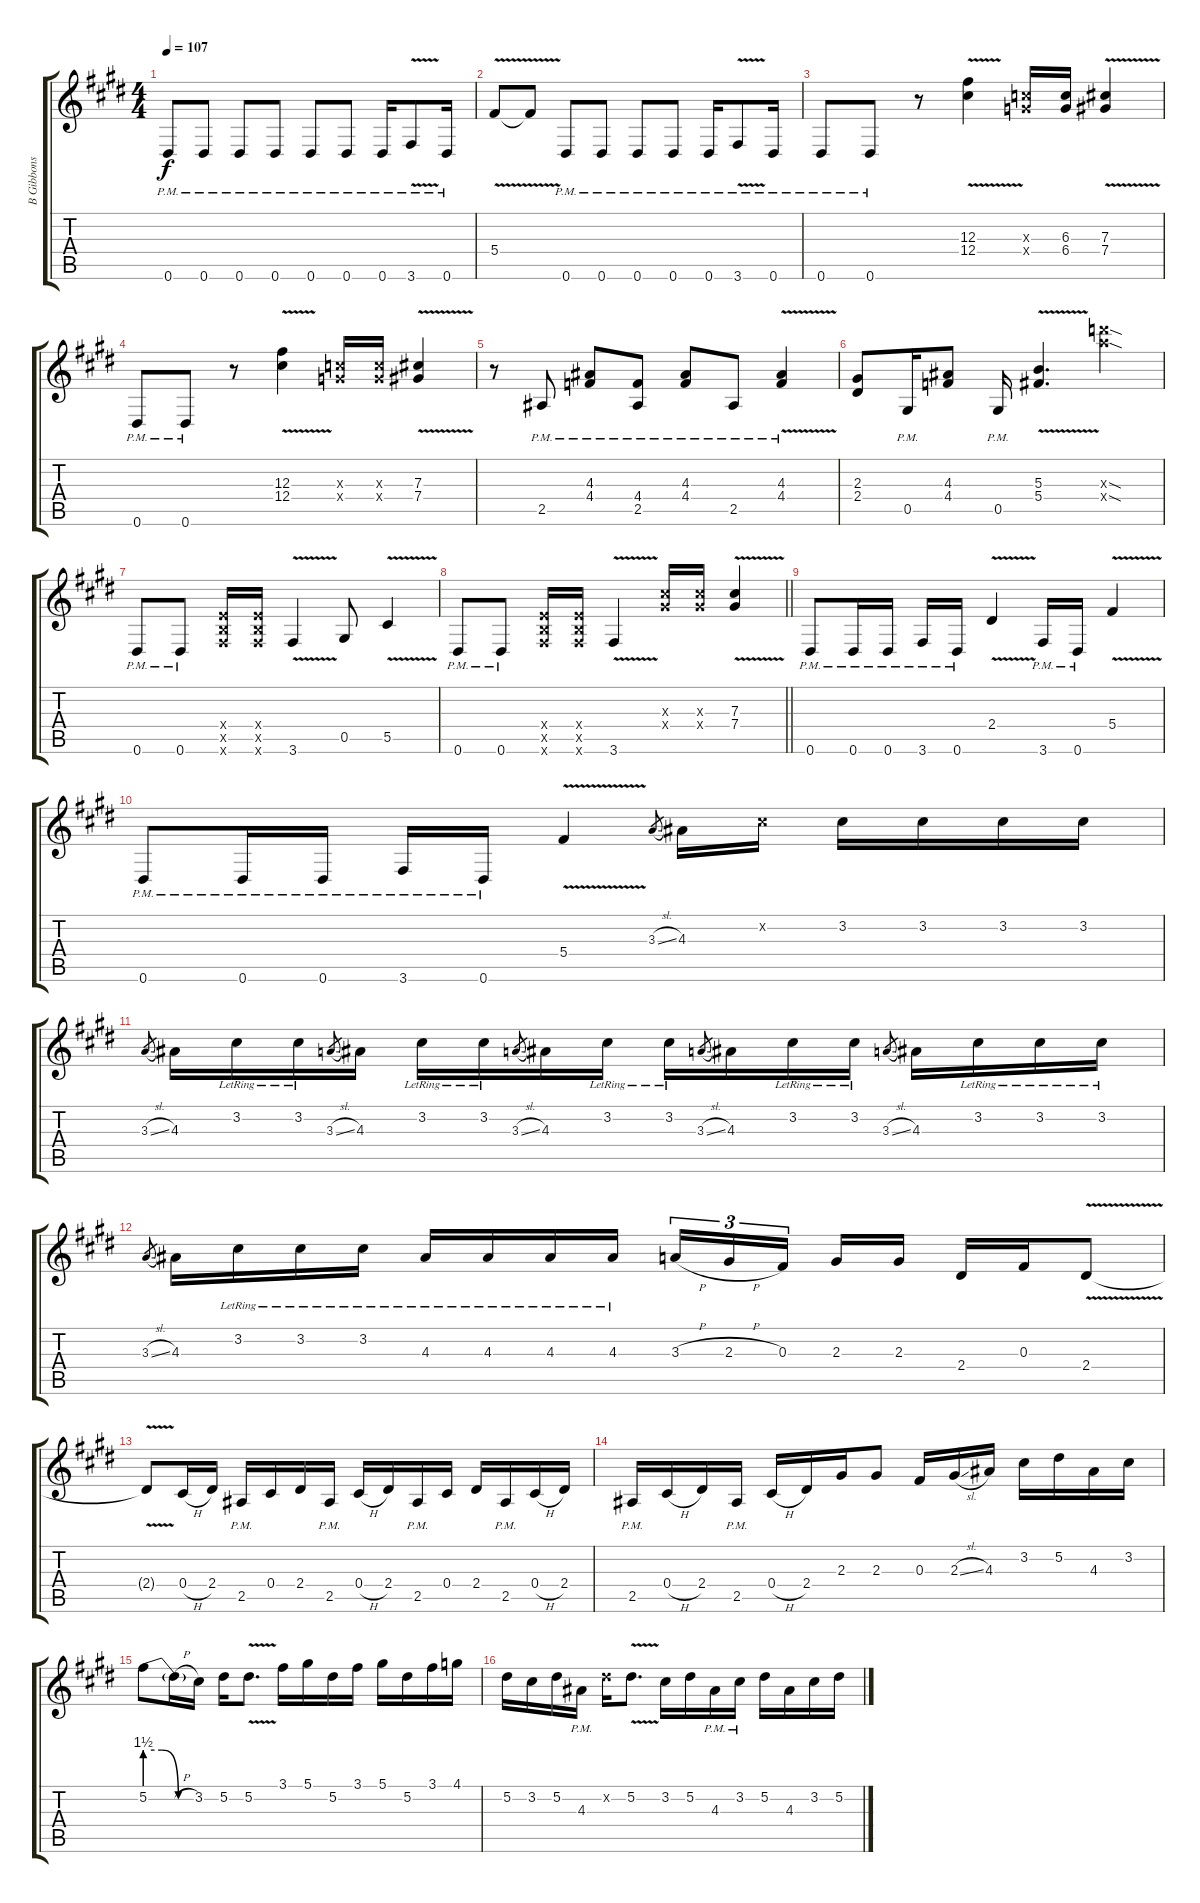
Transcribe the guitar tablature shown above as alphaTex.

\track ("B Gibbons" "B Gibbons") {instrument distortionguitar}
\staff {score tabs}
\tuning (Eb4 Bb3 Gb3 Db3 Ab2 Eb2) {hide}
\ts (4 4)
\tempo 107
\clef g2
\ks e
0.6{pm}.8{dy f} 0.6{pm}.8 0.6{pm}.8 0.6{pm}.8 0.6{pm}.8 0.6{pm}.8 0.6{pm}.16 3.6{v pm}.8 0.6{pm}.16 |
\ks c#minor
5.4{v}.8 5.4{v t}.8 0.6{pm}.8 0.6{pm}.8 0.6{pm}.8 0.6{pm}.8 0.6{pm}.16 3.6{v pm}.8 0.6{pm}.16 |
0.6{pm}.8 0.6{pm}.8 r.8 (12.3{v} 12.4{v}).4 (6.3{x} 6.4{x}).16 (6.3 6.4).16 (7.3{v} 7.4{v}).4 |
\ks e
0.6{pm}.8 0.6{pm}.8 r.8 (12.3{v} 12.4{v}).4 (6.3{x} 6.4{x}).16 (6.3{x} 6.4{x}).16 (7.3{v} 7.4{v}).4 |
\ks c#minor
r.8 2.5{pm}.8 (4.3{pm} 4.4{pm}).8 (4.4{pm} 2.5{pm}).8 (4.3{pm} 4.4{pm}).8 2.5{pm}.8 (4.3{v pm} 4.4{v pm}).4 |
(2.3 2.4).8 0.5{pm}.16 (4.3 4.4).8 0.5{pm}.16 (5.3{v} 5.4{v}).4{d} (20.3{sod x} 20.4{sod x}).4 |
\ks e
0.6{pm}.8 0.6{pm}.8 (3.4{x} 3.5{x} 3.6{x}).16 (3.4{x} 3.5{x} 3.6{x}).16 3.6{v}.4 0.5.8 5.5{v}.4 |
\barLineRight lightlight
\ks c#minor
0.6{pm}.8 0.6{pm}.8 (3.4{x} 3.5{x} 3.6{x}).16 (3.4{x} 3.5{x} 3.6{x}).16 3.6{v}.4 (7.3{x} 7.4{x}).16 (7.3{x} 7.4{x}).16 (7.3{v} 7.4{v}).4 |
\ks e
0.6{pm}.8 0.6{pm}.16 0.6{pm}.16 3.6{pm}.16 0.6{pm}.16 2.4{v}.4 3.6{pm}.16 0.6{pm}.16 5.4{v}.4 |
\ks c#minor
0.6{pm}.8 0.6{pm}.16 0.6{pm}.16 3.6{pm}.16 0.6{pm}.16 5.4{v}.4 3.3{sl}.8{gr} 4.3.16 3.2{x}.16 3.2.16 3.2.16 3.2.16 3.2.16 |
\ks e
3.3{sl}.8{gr} 4.3.16 3.2{lr}.16 3.2{lr}.16 3.3{sl}.8{gr} 4.3.16 3.2{lr}.16 3.2{lr}.16 3.3{sl}.8{gr} 4.3.16 3.2{lr}.16 3.2{lr}.16 3.3{sl}.8{gr} 4.3.16 3.2{lr}.16 3.2{lr}.16 3.3{sl}.8{gr} 4.3.16 3.2{lr}.16 3.2{lr}.16 3.2{lr}.16 |
3.3{sl}.8{gr} 4.3.16 3.2{lr}.16 3.2{lr}.16 3.2{lr}.16 4.3{lr}.16 4.3{lr}.16 4.3{lr}.16 4.3{lr}.16 3.3{h}.16{tu (3 2)} 2.3{h}.16{tu (3 2)} 0.3.16{tu (3 2) beam splitsecondary} 2.3.16 2.3.16 2.4.16 0.3.16 2.4{v}.8 |
\ks c#minor
2.4{v t}.8 0.4{h}.16 2.4.16 2.5{pm}.16 0.4.16 2.4.16 2.5{pm}.16 0.4{h}.16 2.4.16 2.5{pm}.16 0.4.16 2.4.16 2.5{pm}.16 0.4{h}.16 2.4.16 |
\ks e
2.5{pm}.16 0.4{h}.16 2.4.16 2.5{pm}.16 0.4{h}.16 2.4.16 2.3.16 2.3.8 0.3.16 2.3{sl}.16 4.3.16 3.2.16 5.2.16 4.3.16 3.2.16 |
\ks c#minor
5.2{be (custom 0 6 20 6 40 0 60 0)}.8 5.2{h t}.16 3.2.16 5.2.16 5.2{v}.8{d} 3.1.16 5.1.16 5.2.16 3.1.16 5.1.16 5.2.16 3.1.16 4.1.16 |
\ks e
5.2.16 3.2.16 5.2.16 4.3{pm}.16 5.2{x}.16 5.2{v}.8{d} 3.2.16 5.2.16 4.3{pm}.16 3.2{pm}.16 5.2.16 4.3.16 3.2.16 5.2.16
